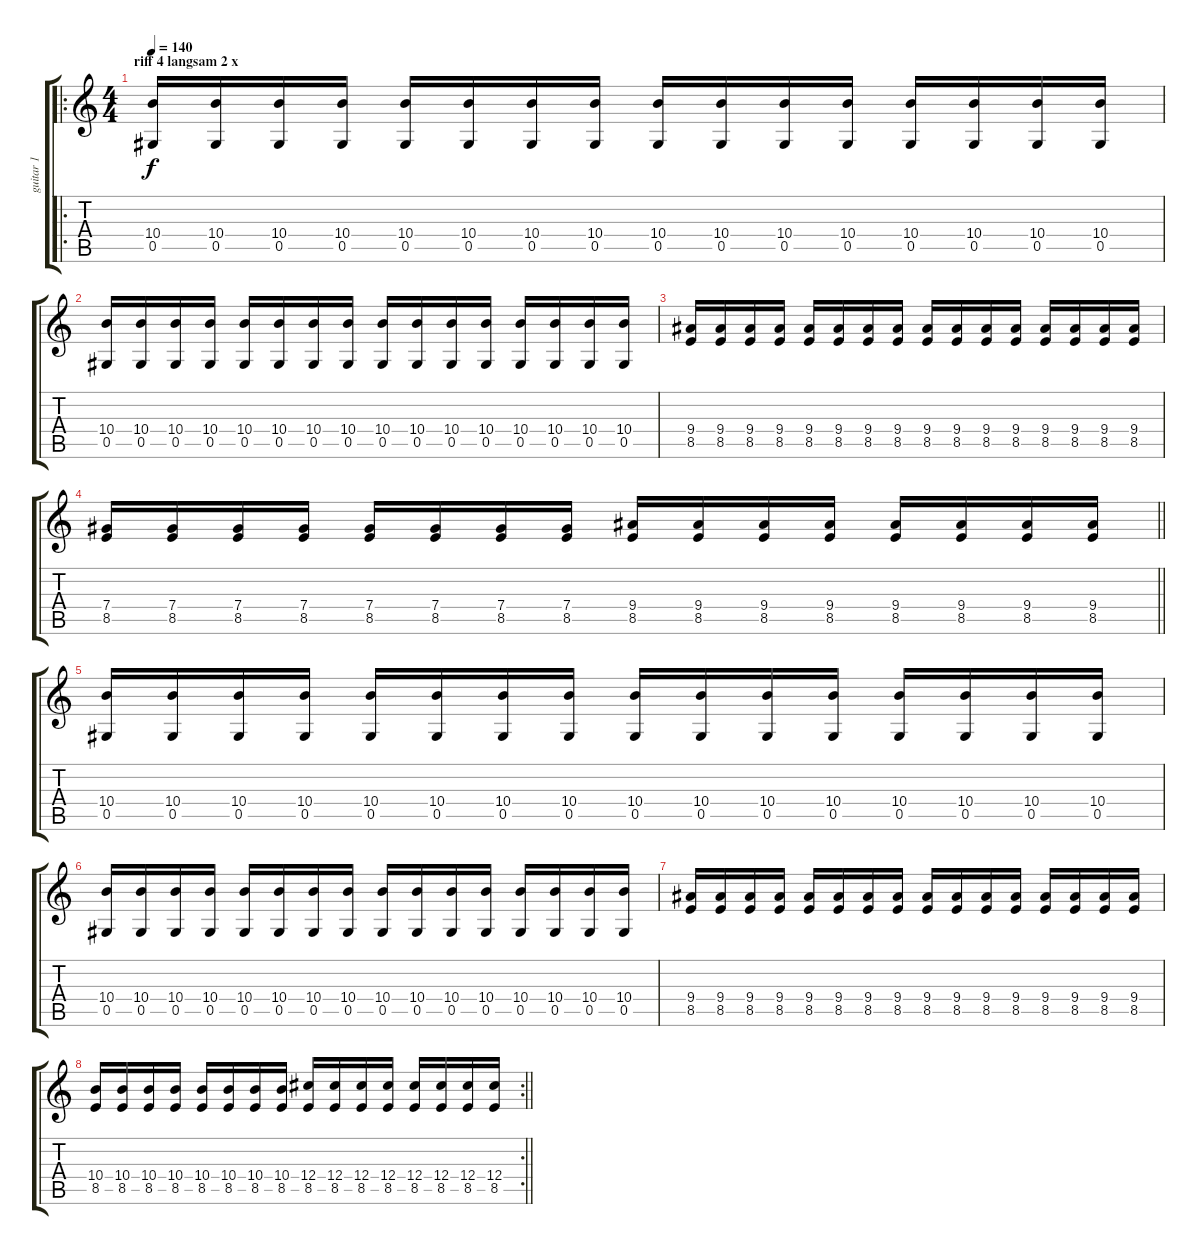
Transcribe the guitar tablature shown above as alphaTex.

\track ("guitar 1" "guitar 1") {instrument distortionguitar}
\staff {score tabs}
\tuning (Eb4 Bb3 Gb3 Db3 Ab2 Eb2) {hide}
\ro
\ts (4 4)
\section ("" "riff 4 langsam 2 x")
\tempo 140
\clef g2
\ks c
(10.4 0.5).16{dy f} (10.4 0.5).16 (10.4 0.5).16 (10.4 0.5).16 (10.4 0.5).16 (10.4 0.5).16 (10.4 0.5).16 (10.4 0.5).16 (10.4 0.5).16 (10.4 0.5).16 (10.4 0.5).16 (10.4 0.5).16 (10.4 0.5).16 (10.4 0.5).16 (10.4 0.5).16 (10.4 0.5).16 |
(10.4 0.5).16 (10.4 0.5).16 (10.4 0.5).16 (10.4 0.5).16 (10.4 0.5).16 (10.4 0.5).16 (10.4 0.5).16 (10.4 0.5).16 (10.4 0.5).16 (10.4 0.5).16 (10.4 0.5).16 (10.4 0.5).16 (10.4 0.5).16 (10.4 0.5).16 (10.4 0.5).16 (10.4 0.5).16 |
(9.4 8.5).16 (9.4 8.5).16 (9.4 8.5).16 (9.4 8.5).16 (9.4 8.5).16 (9.4 8.5).16 (9.4 8.5).16 (9.4 8.5).16 (9.4 8.5).16 (9.4 8.5).16 (9.4 8.5).16 (9.4 8.5).16 (9.4 8.5).16 (9.4 8.5).16 (9.4 8.5).16 (9.4 8.5).16 |
\barLineRight lightlight
(7.4 8.5).16 (7.4 8.5).16 (7.4 8.5).16 (7.4 8.5).16 (7.4 8.5).16 (7.4 8.5).16 (7.4 8.5).16 (7.4 8.5).16 (9.4 8.5).16 (9.4 8.5).16 (9.4 8.5).16 (9.4 8.5).16 (9.4 8.5).16 (9.4 8.5).16 (9.4 8.5).16 (9.4 8.5).16 |
(10.4 0.5).16 (10.4 0.5).16 (10.4 0.5).16 (10.4 0.5).16 (10.4 0.5).16 (10.4 0.5).16 (10.4 0.5).16 (10.4 0.5).16 (10.4 0.5).16 (10.4 0.5).16 (10.4 0.5).16 (10.4 0.5).16 (10.4 0.5).16 (10.4 0.5).16 (10.4 0.5).16 (10.4 0.5).16 |
(10.4 0.5).16 (10.4 0.5).16 (10.4 0.5).16 (10.4 0.5).16 (10.4 0.5).16 (10.4 0.5).16 (10.4 0.5).16 (10.4 0.5).16 (10.4 0.5).16 (10.4 0.5).16 (10.4 0.5).16 (10.4 0.5).16 (10.4 0.5).16 (10.4 0.5).16 (10.4 0.5).16 (10.4 0.5).16 |
(9.4 8.5).16 (9.4 8.5).16 (9.4 8.5).16 (9.4 8.5).16 (9.4 8.5).16 (9.4 8.5).16 (9.4 8.5).16 (9.4 8.5).16 (9.4 8.5).16 (9.4 8.5).16 (9.4 8.5).16 (9.4 8.5).16 (9.4 8.5).16 (9.4 8.5).16 (9.4 8.5).16 (9.4 8.5).16 |
\rc 2
\barLineRight lightlight
(10.4 8.5).16 (10.4 8.5).16 (10.4 8.5).16 (10.4 8.5).16 (10.4 8.5).16 (10.4 8.5).16 (10.4 8.5).16 (10.4 8.5).16 (12.4 8.5).16 (12.4 8.5).16 (12.4 8.5).16 (12.4 8.5).16 (12.4 8.5).16 (12.4 8.5).16 (12.4 8.5).16 (12.4 8.5).16
